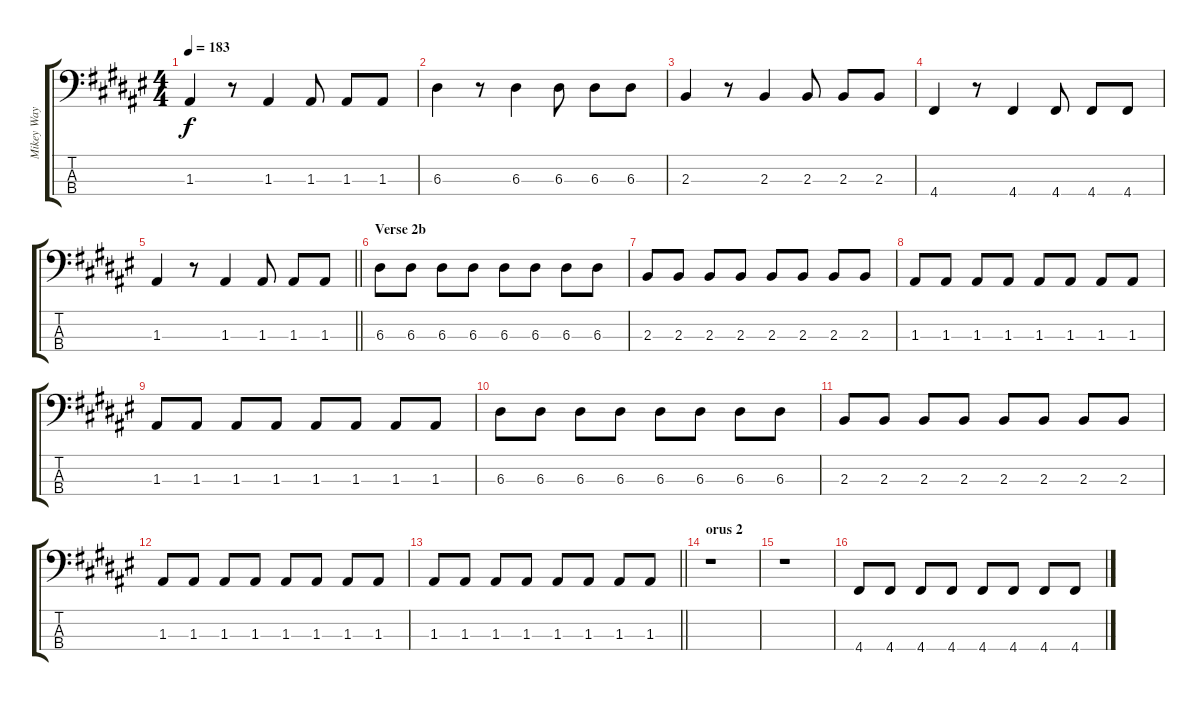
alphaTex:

\track ("Mikey Way" "Mikey Way") {instrument electricbasspick}
\staff {score tabs}
\tuning (G2 D2 A1 D1) {hide}
\ts (4 4)
\tempo 183
\clef f4
\ks d#minor
1.3.4{dy f} r.8 1.3.4 1.3.8 1.3.8 1.3.8 |
6.3.4 r.8 6.3.4 6.3.8 6.3.8 6.3.8 |
2.3.4 r.8 2.3.4 2.3.8 2.3.8 2.3.8 |
4.4.4 r.8 4.4.4 4.4.8 4.4.8 4.4.8 |
\barLineRight lightlight
1.3.4 r.8 1.3.4 1.3.8 1.3.8 1.3.8 |
\section ("" "Verse 2b")
6.3.8 6.3.8 6.3.8 6.3.8 6.3.8 6.3.8 6.3.8 6.3.8 |
2.3.8 2.3.8 2.3.8 2.3.8 2.3.8 2.3.8 2.3.8 2.3.8 |
1.3.8 1.3.8 1.3.8 1.3.8 1.3.8 1.3.8 1.3.8 1.3.8 |
1.3.8 1.3.8 1.3.8 1.3.8 1.3.8 1.3.8 1.3.8 1.3.8 |
6.3.8 6.3.8 6.3.8 6.3.8 6.3.8 6.3.8 6.3.8 6.3.8 |
2.3.8 2.3.8 2.3.8 2.3.8 2.3.8 2.3.8 2.3.8 2.3.8 |
1.3.8 1.3.8 1.3.8 1.3.8 1.3.8 1.3.8 1.3.8 1.3.8 |
\barLineRight lightlight
1.3.8 1.3.8 1.3.8 1.3.8 1.3.8 1.3.8 1.3.8 1.3.8 |
\section ("" "orus 2")
r.1 |
r.1 |
4.4.8 4.4.8 4.4.8 4.4.8 4.4.8 4.4.8 4.4.8 4.4.8
